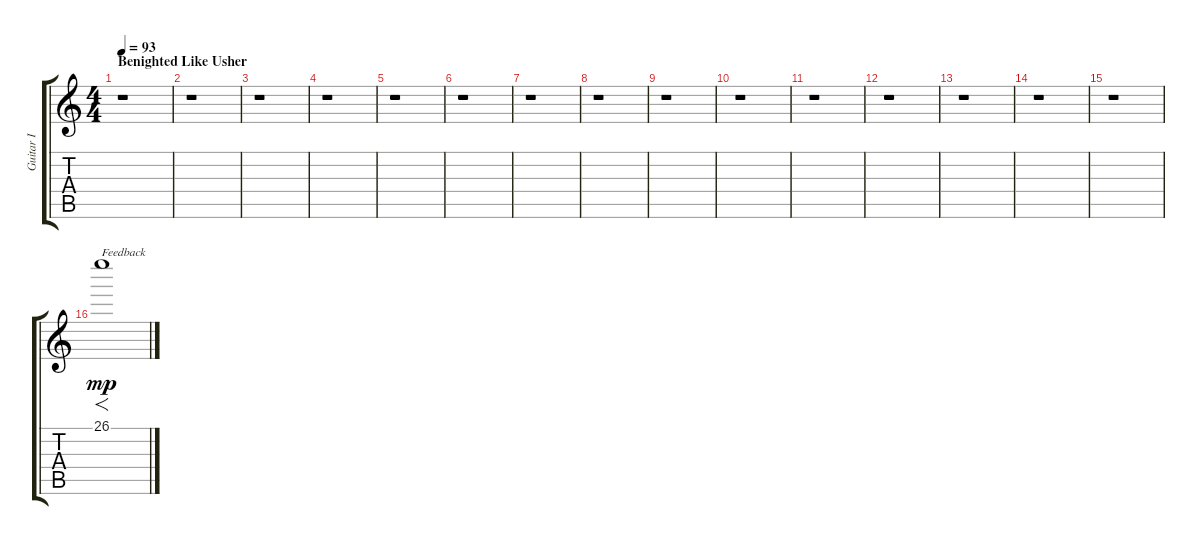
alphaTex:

\track ("Guitar I" "Guitar I") {instrument distortionguitar}
\staff {score tabs}
\tuning (D4 A3 F3 C3 G2 D2) {hide}
\ts (4 4)
\section ("" "Benighted Like Usher")
\tempo 93
\tempo 134
\tempo 93
\clef g2
\ks c
r.1{dy mp instrument distortionguitar} |
r.1 |
r.1 |
r.1 |
r.1 |
r.1 |
r.1 |
r.1 |
r.1 |
r.1 |
r.1 |
r.1 |
r.1 |
r.1 |
r.1 |
26.1.1{f txt "Feedback"}
